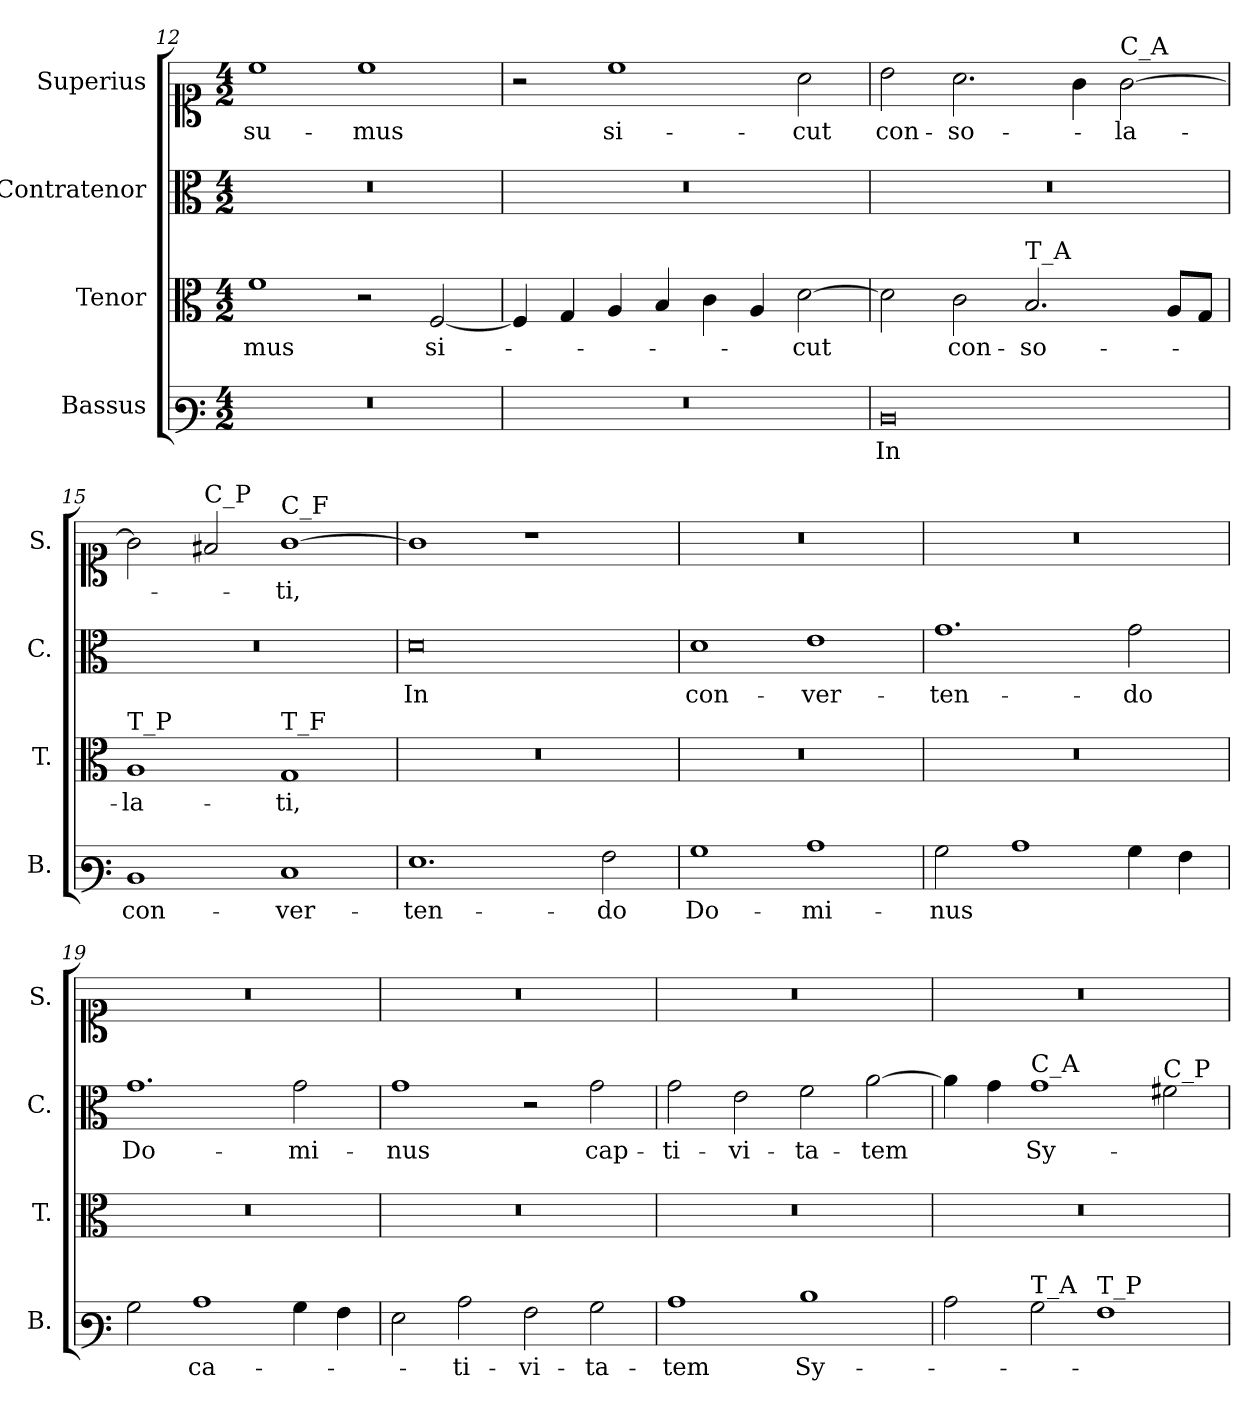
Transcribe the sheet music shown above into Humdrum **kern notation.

**kern	**text	**kern	**text	**kern	**text	**kern	**text
*part4	*part4	*part3	*part3	*part2	*part2	*part1	*part1
*staff4	*staff4	*staff3	*staff3	*staff2	*staff2	*staff1	*staff1
*I"Bassus	*	*I"Tenor	*	*I"Contratenor	*	*I"Superius	*
*I'B.	*	*I'T.	*	*I'C.	*	*I'S.	*
*clefF3	*	*clefC3	*	*clefC3	*	*clefC1	*
*k[]	*	*k[]	*	*k[]	*	*k[]	*
*M4/2	*	*M4/2	*	*M4/2	*	*M4/2	*
=12	=12	=12	=12	=12	=12	=12	=12
!LO:N:vis=1	!	!	!	!LO:N:vis=1	!	!	!
0r	.	1f	-mus	0r	.	1cc	su-
.	.	2r	.	.	.	1cc	-mus
.	.	[2F/	si-	.	.	.	.
=13	=13	=13	=13	=13	=13	=13	=13
!LO:N:vis=1	!	!	!	!LO:N:vis=1	!	!	!
0r	.	4F/]	.	0r	.	2r	.
.	.	4G/	.	.	.	.	.
.	.	4A/	.	.	.	1cc	si-
.	.	4B/	.	.	.	.	.
.	.	4c\	.	.	.	.	.
.	.	4A/	.	.	.	.	.
.	.	[2d\	-cut	.	.	2a\	-cut
=14	=14	=14	=14	=14	=14	=14	=14
!	!	!	!	!LO:N:vis=1	!	!	!
0D	In	2d\]	.	0r	.	2b\	con-
.	.	2c\	con-	.	.	2.a\	-so-
!	!	!LO:TX:a:t=T_A	!	!	!	!	!
.	.	2.B/	-so-	.	.	.	.
.	.	.	.	.	.	4g\	.
!	!	!	!	!	!	!LO:TX:a:t=C_A	!
.	.	.	.	.	.	[2g\	-la-
.	.	8A/L	.	.	.	.	.
.	.	8G/J	.	.	.	.	.
=15	=15	=15	=15	=15	=15	=15	=15
!	!	!LO:TX:a:t=T_P	!	!	!	!	!
!	!	!	!	!LO:N:vis=1	!	!	!
1D	con-	1A	-la-	0r	.	2g\]	.
!	!	!	!	!	!	!LO:TX:a:t=C_P	!
.	.	.	.	.	.	2f#X/	.
!	!	!	!	!	!	!LO:TX:a:t=C_F	!
!	!	!LO:TX:a:t=T_F	!	!	!	!	!
1E	-ver-	1G	-ti,	.	.	[1g	-ti,
=16	=16	=16	=16	=16	=16	=16	=16
!	!	!LO:N:vis=1	!	!	!	!	!
1.G	-ten-	0r	.	0d	In	1g]	.
.	.	.	.	.	.	1r	.
2A\	-do	.	.	.	.	.	.
=17	=17	=17	=17	=17	=17	=17	=17
!	!	!LO:N:vis=1	!	!	!	!LO:N:vis=1	!
1B	Do-	0r	.	1d	con-	0r	.
1c	-mi-	.	.	1e	-ver-	.	.
=18	=18	=18	=18	=18	=18	=18	=18
!	!	!LO:N:vis=1	!	!	!	!LO:N:vis=1	!
2B\	-nus	0r	.	1.g	-ten-	0r	.
1c	.	.	.	.	.	.	.
4B\	.	.	.	2g\	-do	.	.
4A\	.	.	.	.	.	.	.
=19	=19	=19	=19	=19	=19	=19	=19
!	!	!LO:N:vis=1	!	!	!	!LO:N:vis=1	!
2B\	.	0r	.	1.g	Do-	0r	.
1c	ca-	.	.	.	.	.	.
4B\	.	.	.	2g\	-mi-	.	.
4A\	.	.	.	.	.	.	.
=20	=20	=20	=20	=20	=20	=20	=20
!	!	!LO:N:vis=1	!	!	!	!LO:N:vis=1	!
2G\	.	0r	.	1g	-nus	0r	.
2c\	-ti-	.	.	.	.	.	.
2A\	-vi-	.	.	2r	.	.	.
2B\	-ta-	.	.	2g\	cap-	.	.
=21	=21	=21	=21	=21	=21	=21	=21
!	!	!LO:N:vis=1	!	!	!	!LO:N:vis=1	!
1c	-tem	0r	.	2g\	-ti-	0r	.
.	.	.	.	2e\	-vi-	.	.
1d	Sy-	.	.	2f\	-ta-	.	.
.	.	.	.	[2a\	-tem	.	.
=22	=22	=22	=22	=22	=22	=22	=22
!	!	!LO:N:vis=1	!	!	!	!LO:N:vis=1	!
2c\	.	0r	.	4a\]	.	0r	.
.	.	.	.	4g\	.	.	.
!	!	!	!	!LO:TX:a:t=C_A	!	!	!
!LO:TX:a:t=T_A	!	!	!	!	!	!	!
2B\	.	.	.	1g	Sy-	.	.
!LO:TX:a:t=T_P	!	!	!	!	!	!	!
1A	.	.	.	.	.	.	.
!	!	!	!	!LO:TX:a:t=C_P	!	!	!
.	.	.	.	2f#X\	.	.	.
=	=	=	=	=	=	=	=
*-	*-	*-	*-	*-	*-	*-	*-
